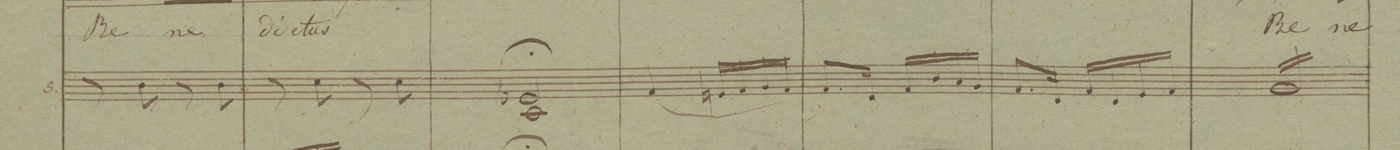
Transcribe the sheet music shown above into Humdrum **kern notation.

**kern
*I""Violini
*clefG2
*k[b-e-]
*M2/4
8r
8b-\
8r
8b-\
=37
8r
8cc\
8r
8cc\
=38
2c;/ 2e-X
=39
(4f/
16en/LL
16f/
16g/
16f/JJ)
=40
8.f/L
16d/Jk
16f/LL
16b-/
16a/
16g/JJ
=41
8.f/L
16d/Jk
16f/LL
16d/
16e-/
16f/JJ
=42
*tremolo
16g/LL
16g/
16g/
16g/
16g/
16g/
16g/
16g/JJ
=43
*-
